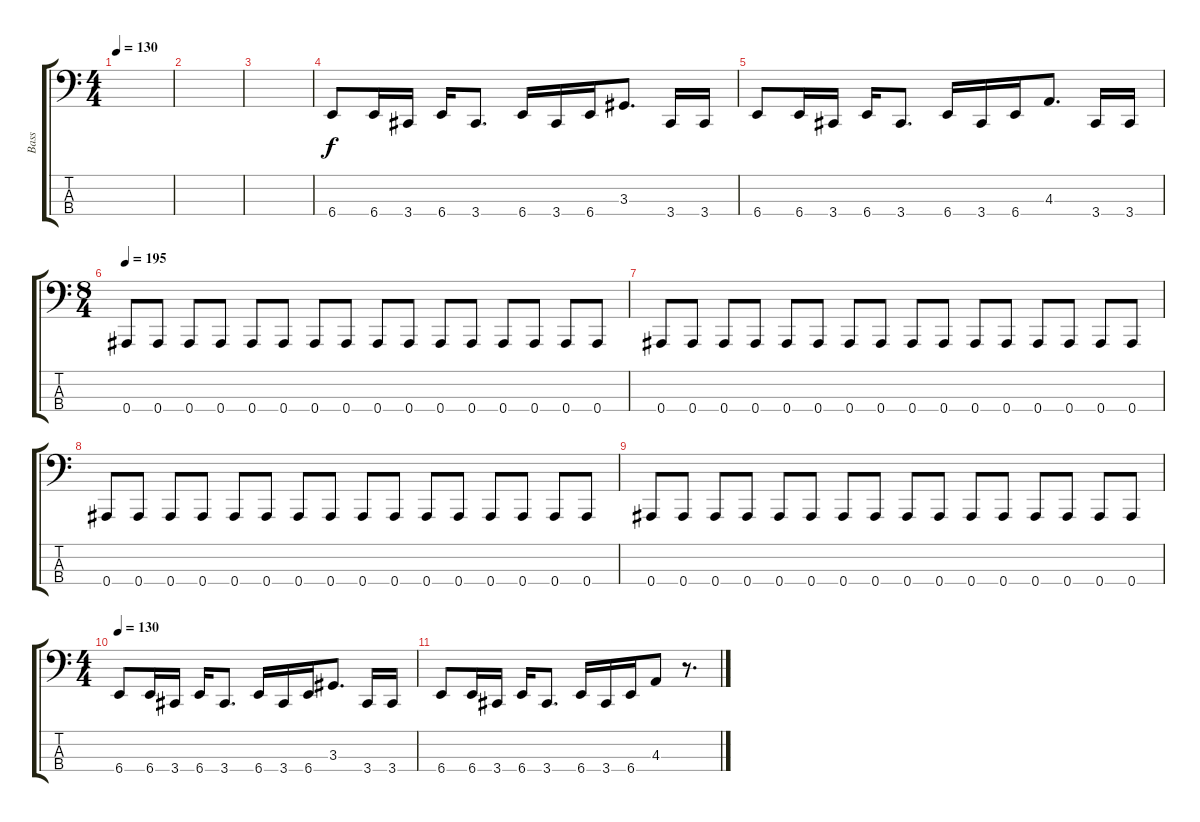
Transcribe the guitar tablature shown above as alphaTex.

\track ("Bass" "Bass") {instrument electricbasspick}
\staff {score tabs}
\tuning (Eb2 Bb1 F1 Bb0) {hide}
\ts (4 4)
\tempo 130
\clef f4
\ks c
|
|
|
6.4.8 6.4.16 3.4.16 6.4.16 3.4.8{d} 6.4.16 3.4.16 6.4.16 3.3.8{d} 3.4.16 3.4.16 |
6.4.8 6.4.16 3.4.16 6.4.16 3.4.8{d} 6.4.16 3.4.16 6.4.16 4.3.8{d} 3.4.16 3.4.16 |
\ts (8 4)
\tempo 195
0.4.8 0.4.8 0.4.8 0.4.8 0.4.8 0.4.8 0.4.8 0.4.8 0.4.8 0.4.8 0.4.8 0.4.8 0.4.8 0.4.8 0.4.8 0.4.8 |
0.4.8 0.4.8 0.4.8 0.4.8 0.4.8 0.4.8 0.4.8 0.4.8 0.4.8 0.4.8 0.4.8 0.4.8 0.4.8 0.4.8 0.4.8 0.4.8 |
0.4.8 0.4.8 0.4.8 0.4.8 0.4.8 0.4.8 0.4.8 0.4.8 0.4.8 0.4.8 0.4.8 0.4.8 0.4.8 0.4.8 0.4.8 0.4.8 |
0.4.8 0.4.8 0.4.8 0.4.8 0.4.8 0.4.8 0.4.8 0.4.8 0.4.8 0.4.8 0.4.8 0.4.8 0.4.8 0.4.8 0.4.8 0.4.8 |
\ts (4 4)
\tempo 130
6.4.8 6.4.16 3.4.16 6.4.16 3.4.8{d} 6.4.16 3.4.16 6.4.16 3.3.8{d} 3.4.16 3.4.16 |
6.4.8 6.4.16 3.4.16 6.4.16 3.4.8{d} 6.4.16 3.4.16 6.4.16 4.3.8 r.8{d}
